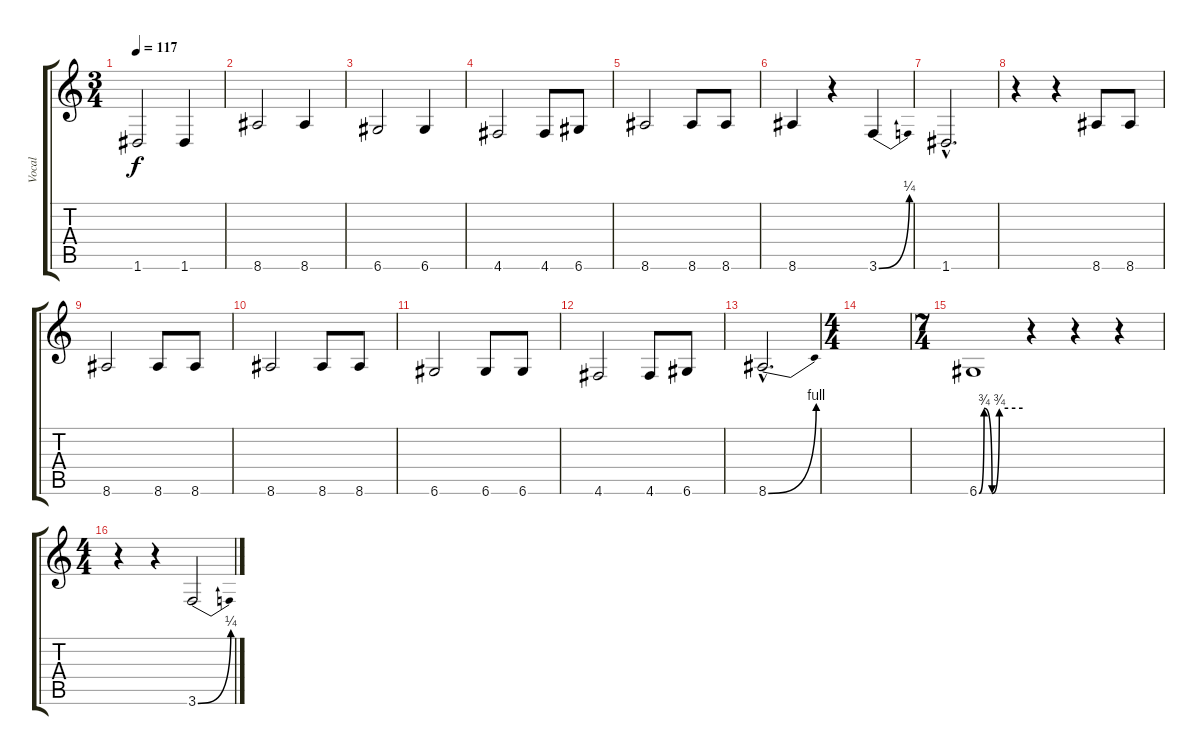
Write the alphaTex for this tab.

\track ("Vocal" "Vocal") {instrument overdrivenguitar}
\staff {score tabs}
\tuning (E4 B3 G3 D3 A2 D2) {hide}
\ts (3 4)
\tempo 117
\clef g2
\ks c
1.6.2{dy f} 1.6.4 |
8.6.2 8.6.4 |
6.6.2 6.6.4 |
4.6.2 4.6.8 6.6.8 |
8.6.2 8.6.8 8.6.8 |
8.6.4 r.4 3.6{be (bend 0 0 60 1)}.4 |
1.6{hac}.2{d} |
r.4 r.4 8.6.8 8.6.8 |
8.6.2 8.6.8 8.6.8 |
8.6.2 8.6.8 8.6.8 |
6.6.2 6.6.8 6.6.8 |
4.6.2 4.6.8 6.6.8 |
8.6{be (bend 0 0 60 4) hac}.2{d} |
\ts (4 4)
|
\ts (7 4)
6.6{be (custom 0 0 7 3 18 0 28 3 60 3)}.1 r.4 r.4 r.4 |
\ts (4 4)
r.4 r.4 3.6{be (bend 0 0 60 1)}.2
